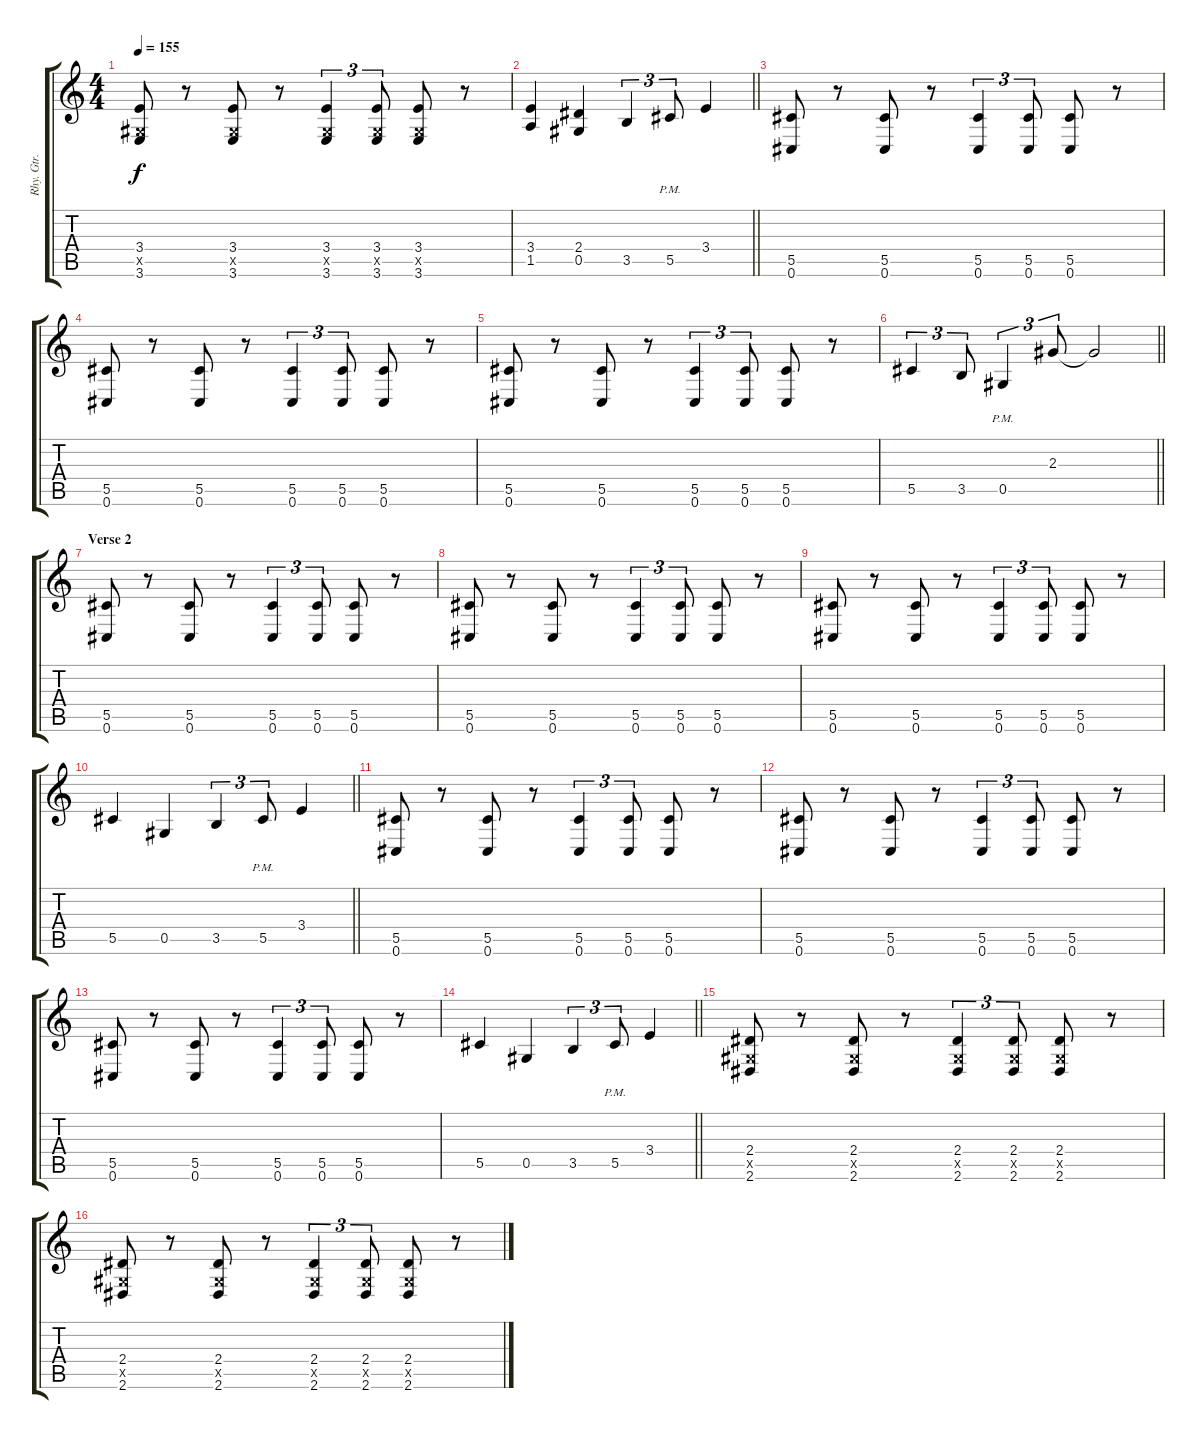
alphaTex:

\track ("Rhy. Gtr. 2" "Rhy. Gtr. ") {instrument distortionguitar}
\staff {score tabs}
\tuning (Eb4 Bb3 Gb3 Db3 Ab2 Db2) {hide}
\ts (4 4)
\tempo 155
\clef g2
\ks c
(3.4 0.5{x} 3.6).8{dy f} r.8 (3.4 0.5{x} 3.6).8 r.8 (3.4 0.5{x} 3.6).4{tu (3 2)} (3.4 0.5{x} 3.6).8{tu (3 2)} (3.4 0.5{x} 3.6).8 r.8 |
\barLineRight lightlight
(3.4 1.5).4 (2.4 0.5).4 3.5.4{tu (3 2)} 5.5{pm}.8{tu (3 2)} 3.4.4 |
\section ("" "")
(5.5 0.6).8 r.8 (5.5 0.6).8 r.8 (5.5 0.6).4{tu (3 2)} (5.5 0.6).8{tu (3 2)} (5.5 0.6).8 r.8 |
(5.5 0.6).8 r.8 (5.5 0.6).8 r.8 (5.5 0.6).4{tu (3 2)} (5.5 0.6).8{tu (3 2)} (5.5 0.6).8 r.8 |
(5.5 0.6).8 r.8 (5.5 0.6).8 r.8 (5.5 0.6).4{tu (3 2)} (5.5 0.6).8{tu (3 2)} (5.5 0.6).8 r.8 |
\barLineRight lightlight
5.5.4{tu (3 2)} 3.5.8{tu (3 2)} 0.5{pm}.4{tu (3 2)} 2.3.8{tu (3 2)} 2.3{t}.2 |
\section ("" "Verse 2")
(5.5 0.6).8 r.8 (5.5 0.6).8 r.8 (5.5 0.6).4{tu (3 2)} (5.5 0.6).8{tu (3 2)} (5.5 0.6).8 r.8 |
(5.5 0.6).8 r.8 (5.5 0.6).8 r.8 (5.5 0.6).4{tu (3 2)} (5.5 0.6).8{tu (3 2)} (5.5 0.6).8 r.8 |
(5.5 0.6).8 r.8 (5.5 0.6).8 r.8 (5.5 0.6).4{tu (3 2)} (5.5 0.6).8{tu (3 2)} (5.5 0.6).8 r.8 |
\barLineRight lightlight
5.5.4 0.5.4 3.5.4{tu (3 2)} 5.5{pm}.8{tu (3 2)} 3.4.4 |
(5.5 0.6).8 r.8 (5.5 0.6).8 r.8 (5.5 0.6).4{tu (3 2)} (5.5 0.6).8{tu (3 2)} (5.5 0.6).8 r.8 |
(5.5 0.6).8 r.8 (5.5 0.6).8 r.8 (5.5 0.6).4{tu (3 2)} (5.5 0.6).8{tu (3 2)} (5.5 0.6).8 r.8 |
(5.5 0.6).8 r.8 (5.5 0.6).8 r.8 (5.5 0.6).4{tu (3 2)} (5.5 0.6).8{tu (3 2)} (5.5 0.6).8 r.8 |
\barLineRight lightlight
5.5.4 0.5.4 3.5.4{tu (3 2)} 5.5{pm}.8{tu (3 2)} 3.4.4 |
\section ("" "")
(2.4 0.5{x} 2.6).8 r.8 (2.4 0.5{x} 2.6).8 r.8 (2.4 0.5{x} 2.6).4{tu (3 2)} (2.4 0.5{x} 2.6).8{tu (3 2)} (2.4 0.5{x} 2.6).8 r.8 |
(2.4 0.5{x} 2.6).8 r.8 (2.4 0.5{x} 2.6).8 r.8 (2.4 0.5{x} 2.6).4{tu (3 2)} (2.4 0.5{x} 2.6).8{tu (3 2)} (2.4 0.5{x} 2.6).8 r.8
